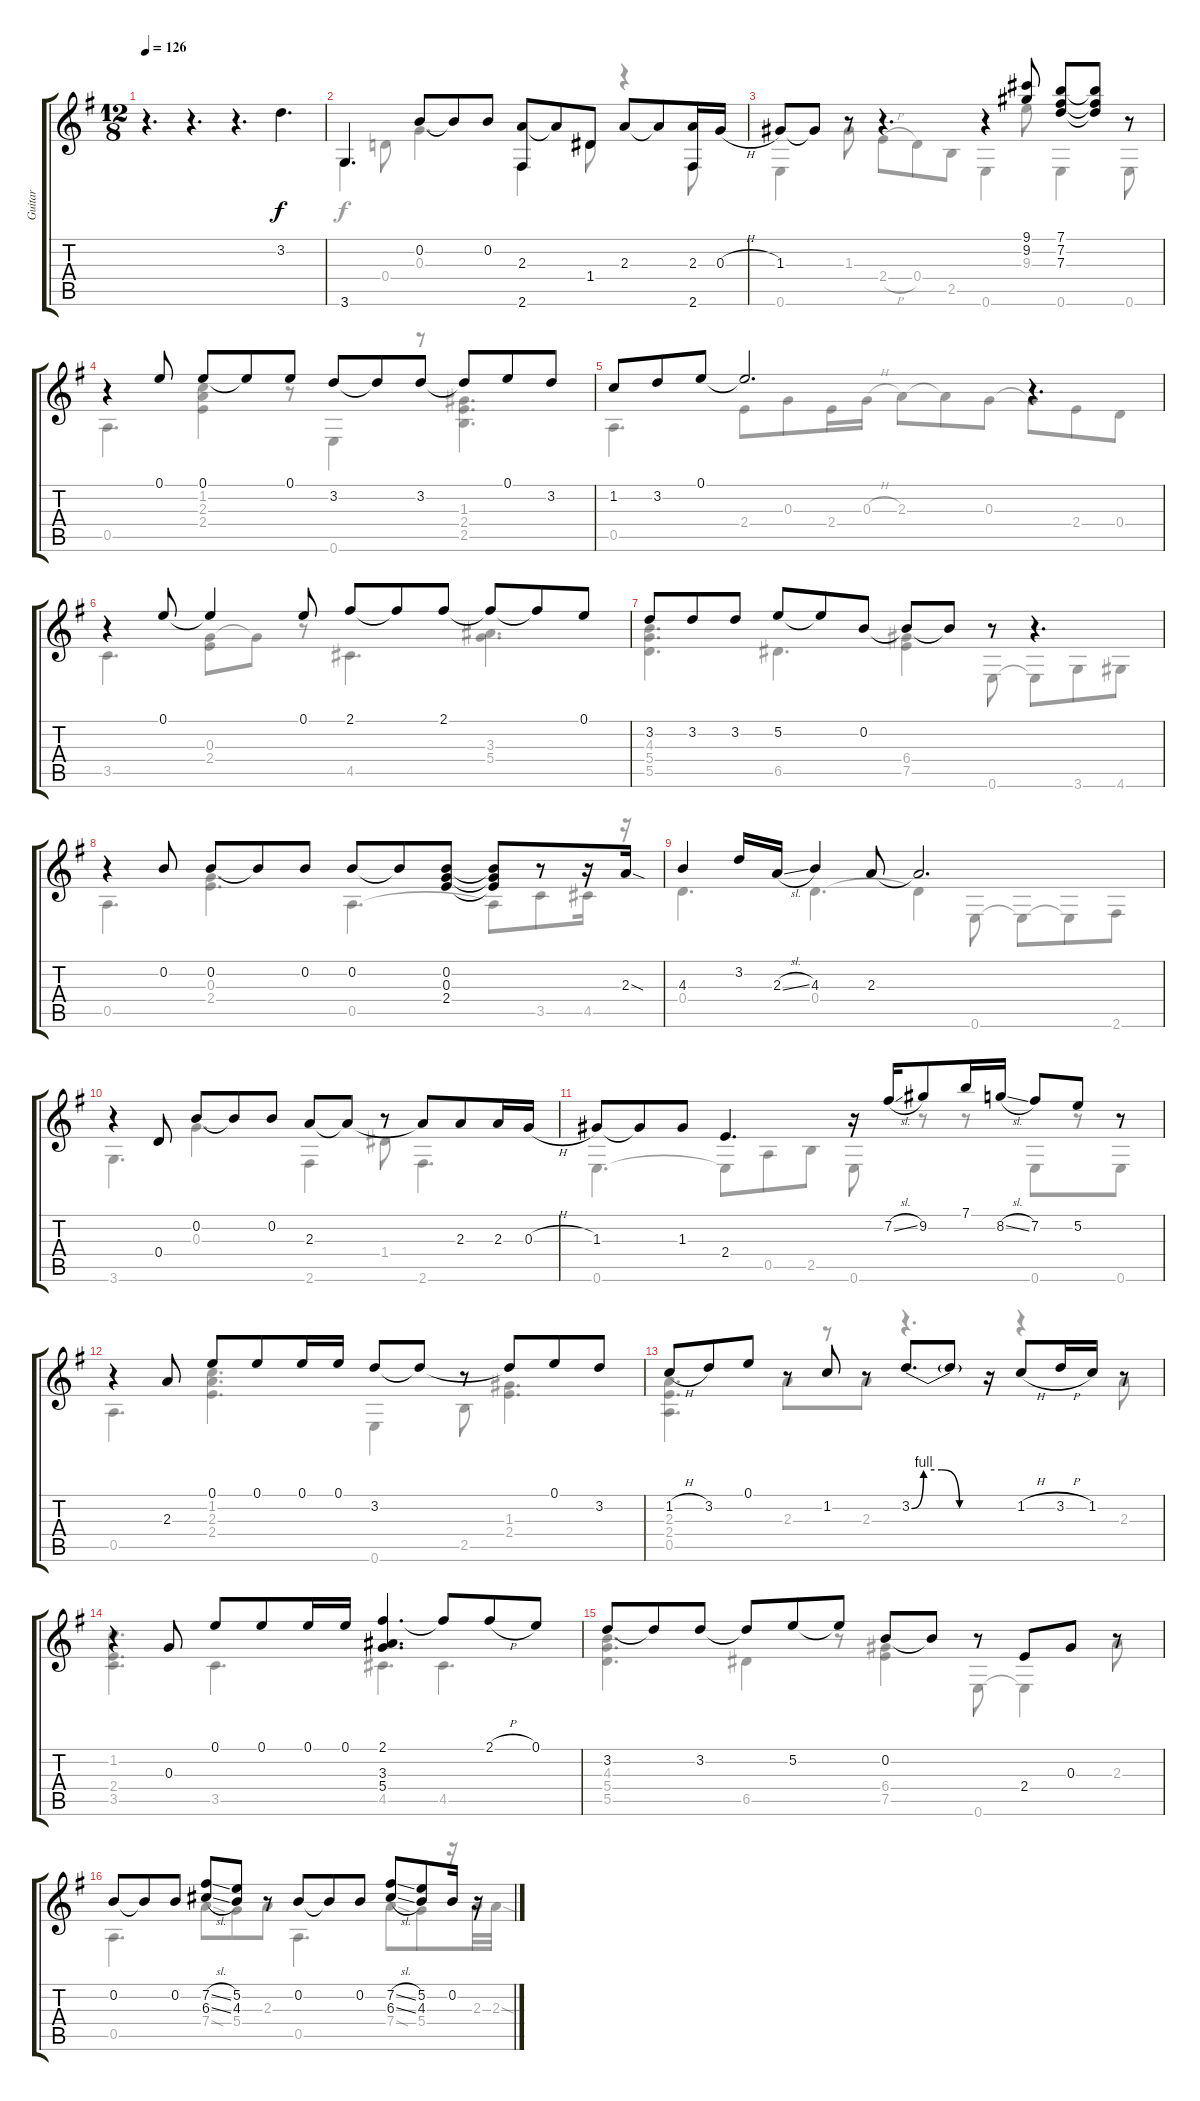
\track ("Guitar" "Guitar") {instrument acousticguitarnylon}
\staff {score tabs}
\tuning (E4 B3 G3 D3 A2 E2) {hide}
\voice
\ts (12 8)
\tempo 126
\clef g2
\ks g
r.4{d dy f instrument acousticguitarnylon} r.4{d} r.4{d} 3.2.4{d} |
3.6.4{d} 0.2.8 0.2{t}.8 0.2.8 (2.3 2.6).8 2.3{t}.8 1.4.8 2.3.8 2.3{t}.8 (2.3 2.6).16 0.3{h}.16 |
1.3.8 1.3{t}.8 r.8 r.4{d} r.4 (9.1 9.2).8 (7.1 7.2 7.3).8 (7.1{t} 7.2{t} 7.3{t}).8 r.8 |
r.4 0.1.8 0.1.8 0.1{t}.8 0.1.8 3.2.8 3.2{t}.8 3.2.8 3.2{t}.8 0.1.8 3.2.8 |
1.2.8 3.2.8 0.1.8 0.1{t}.2{d} r.4{d} |
r.4 0.1.8 0.1{t}.4 0.1.8 2.1.8 2.1{t}.8 2.1.8 2.1{t}.8 2.1{t}.8 0.1.8 |
3.2.8 3.2.8 3.2.8 5.2.8 5.2{t}.8 0.2.8 0.2{t}.8 0.2{t}.8 r.8 r.4{d} |
r.4 0.2.8 0.2.8 0.2{t}.8 0.2.8 0.2.8 0.2{t}.8 (0.2 0.3 2.4).8 (0.2{t} 0.3{t} 2.4{t}).8 r.8 r.16 2.3{sod}.16 |
4.3.4 3.2.16 2.3{sl}.16 4.3.4 2.3.8 2.3{t}.2{d} |
r.4 0.4.8 0.2.8 0.2{t}.8 0.2.8 2.3.8 2.3{t}.8 r.8 2.3{t}.8 2.3.8 2.3.16 0.3{h}.16 |
1.3.8 1.3{t}.8 1.3.8 2.4.4{d} r.16 7.2{sl}.16 9.2.8 7.1.16 8.2{sl}.16 7.2.8 5.2.8 r.8 |
r.4 2.3.8 0.1.8 0.1.8 0.1.16 0.1.16 3.2.8 3.2{t}.8 r.8 3.2{t}.8 0.1.8 3.2.8 |
1.2{h}.8 3.2.8 0.1.8 r.8 1.2.8 r.8 3.2{be (custom 0 0 10 4 25 4 40 0 60 0)}.8{d} 3.2{t}.8 r.16 1.2{h}.8 3.2{h}.16 1.2.16 r.8 |
r.4 0.3.8 0.1.8 0.1.8 0.1.16 0.1.16 (2.1 3.3 5.4).4{d} 2.1{t}.8 2.1{h}.8 0.1.8 |
3.2.8 3.2{t}.8 3.2.8 3.2{t}.8 5.2.8 5.2{t}.8 0.2.8 0.2{t}.8 r.8 2.4.8 0.3.8 r.8 |
0.2.8 0.2{t}.8 0.2.8 (7.2{sl} 6.3{sl}).8 (5.2 4.3).8 r.8 0.2.8 0.2{t}.8 0.2.8 (7.2{sl} 6.3{sl}).8 (5.2 4.3).8 0.2.16 r.16
\voice
\clef g2
\ottava regular
\simile none
\ks g
|
3.6.4 0.4.8 0.3.4{d} 2.6.4 1.4.8 r.4 2.6.8 |
0.6.4 1.3.8 2.4{h}.8 0.4.8 2.5.8 0.6.4 9.3.8 0.6.4 0.6.8 |
0.5.4{d} (1.2 2.3 2.4).4 r.8 0.6.4 r.8 (1.3 2.4 2.5).4{d} |
0.5.4{d} 2.4.8 0.3.8 2.4.16 0.3{h}.16 2.3.8 2.3{t}.8 0.3.8 0.3{t}.8 2.4.8 0.4.8 |
3.5.4{d} (0.3 2.4).8 0.3{t}.8 r.8 4.5.4{d} (3.3 5.4).4{d} |
(4.3 5.4 5.5).4{d} 6.5.4{d} (6.4 7.5).4 0.6.8 0.6{t}.8 3.6.8 4.6.8 |
0.5.4{d} (0.3 2.4).4{d} 0.5.4{d} 0.5{t}.8 3.5.8 4.5.16 r.16 |
0.4.4{d} 0.4.4{d} 0.4{t}.4 0.6.8 0.6{t}.8 0.6{t}.8 2.6.8 |
3.6.4{d} 0.3.4{d} 2.6.4 1.4.8 2.6.4{d} |
0.6.4{d} 0.6{t}.8 0.5.8 2.5.8 0.6.8 r.8 r.8 0.6.8 r.8 0.6.8 |
0.5.4{d} (1.2 2.3 2.4).4{d} 0.6.4 2.5.8 (1.3 2.4).4{d} |
(2.3 2.4 0.5).4{d} 2.3.8 r.8 2.3.8 r.4{d} r.4 2.3.8 |
(1.2 2.4 3.5).4{d} 3.5.4{d} 4.5.4{d} 4.5.4{d} |
(4.3 5.4 5.5).4{d} 6.5.4 r.8 (6.4 7.5).4 0.6.8 0.6{t}.4 2.3.8 |
0.5.4{d} 7.4{sod}.8 5.4.8 2.3.8 0.5.4{d} 7.4{sod}.8 5.4.8 r.16 2.3.32 2.3{sod}.32
